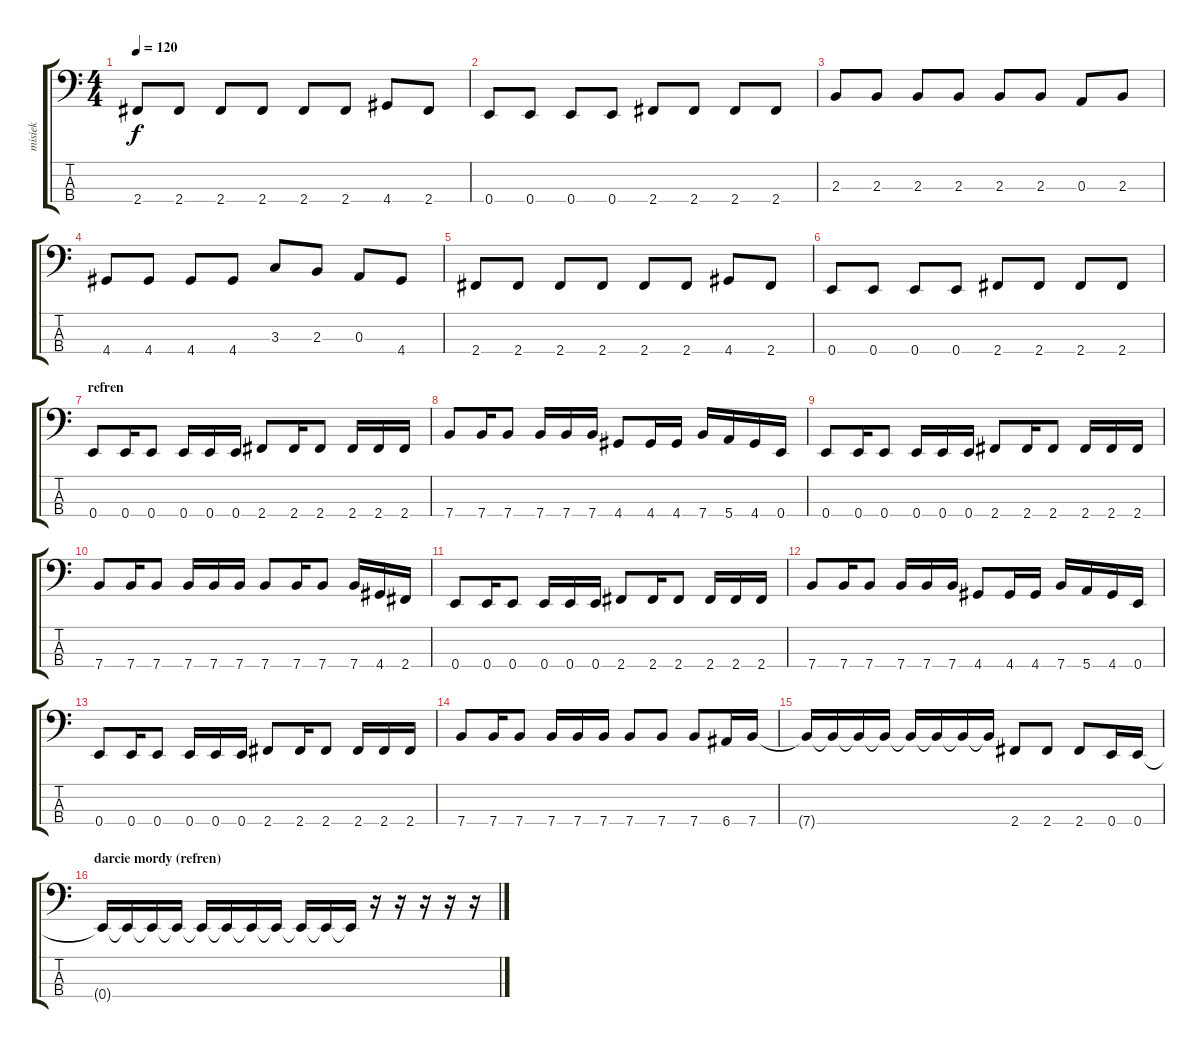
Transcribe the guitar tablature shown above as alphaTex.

\track ("misiek" "misiek") {instrument electricbasspick}
\staff {score tabs}
\tuning (G2 D2 A1 E1) {hide}
\ts (4 4)
\tempo 120
\clef f4
\ks c
2.4.8{dy f} 2.4.8 2.4.8 2.4.8 2.4.8 2.4.8 4.4.8 2.4.8 |
0.4.8 0.4.8 0.4.8 0.4.8 2.4.8 2.4.8 2.4.8 2.4.8 |
2.3.8 2.3.8 2.3.8 2.3.8 2.3.8 2.3.8 0.3.8 2.3.8 |
4.4.8 4.4.8 4.4.8 4.4.8 3.3.8 2.3.8 0.3.8 4.4.8 |
2.4.8 2.4.8 2.4.8 2.4.8 2.4.8 2.4.8 4.4.8 2.4.8 |
0.4.8 0.4.8 0.4.8 0.4.8 2.4.8 2.4.8 2.4.8 2.4.8 |
\section ("" "refren")
0.4.8 0.4.16 0.4.8 0.4.16 0.4.16 0.4.16 2.4.8 2.4.16 2.4.8 2.4.16 2.4.16 2.4.16 |
7.4.8 7.4.16 7.4.8 7.4.16 7.4.16 7.4.16 4.4.8 4.4.16 4.4.16 7.4.16 5.4.16 4.4.16 0.4.16 |
0.4.8 0.4.16 0.4.8 0.4.16 0.4.16 0.4.16 2.4.8 2.4.16 2.4.8 2.4.16 2.4.16 2.4.16 |
7.4.8 7.4.16 7.4.8 7.4.16 7.4.16 7.4.16 7.4.8 7.4.16 7.4.8 7.4.16 4.4.16 2.4.16 |
0.4.8 0.4.16 0.4.8 0.4.16 0.4.16 0.4.16 2.4.8 2.4.16 2.4.8 2.4.16 2.4.16 2.4.16 |
7.4.8 7.4.16 7.4.8 7.4.16 7.4.16 7.4.16 4.4.8 4.4.16 4.4.16 7.4.16 5.4.16 4.4.16 0.4.16 |
0.4.8 0.4.16 0.4.8 0.4.16 0.4.16 0.4.16 2.4.8 2.4.16 2.4.8 2.4.16 2.4.16 2.4.16 |
7.4.8 7.4.16 7.4.8 7.4.16 7.4.16 7.4.16 7.4.8 7.4.8 7.4.8 6.4.16 7.4.16 |
7.4{t}.16 7.4{t}.16 7.4{t}.16 7.4{t}.16 7.4{t}.16 7.4{t}.16 7.4{t}.16 7.4{t}.16 2.4.8 2.4.8 2.4.8 0.4.16 0.4.16 |
\section ("" "darcie mordy (refren)")
0.4{t}.16 0.4{t}.16 0.4{t}.16 0.4{t}.16 0.4{t}.16 0.4{t}.16 0.4{t}.16 0.4{t}.16 0.4{t}.16 0.4{t}.16 0.4{t}.16 r.16 r.16 r.16 r.16 r.16
